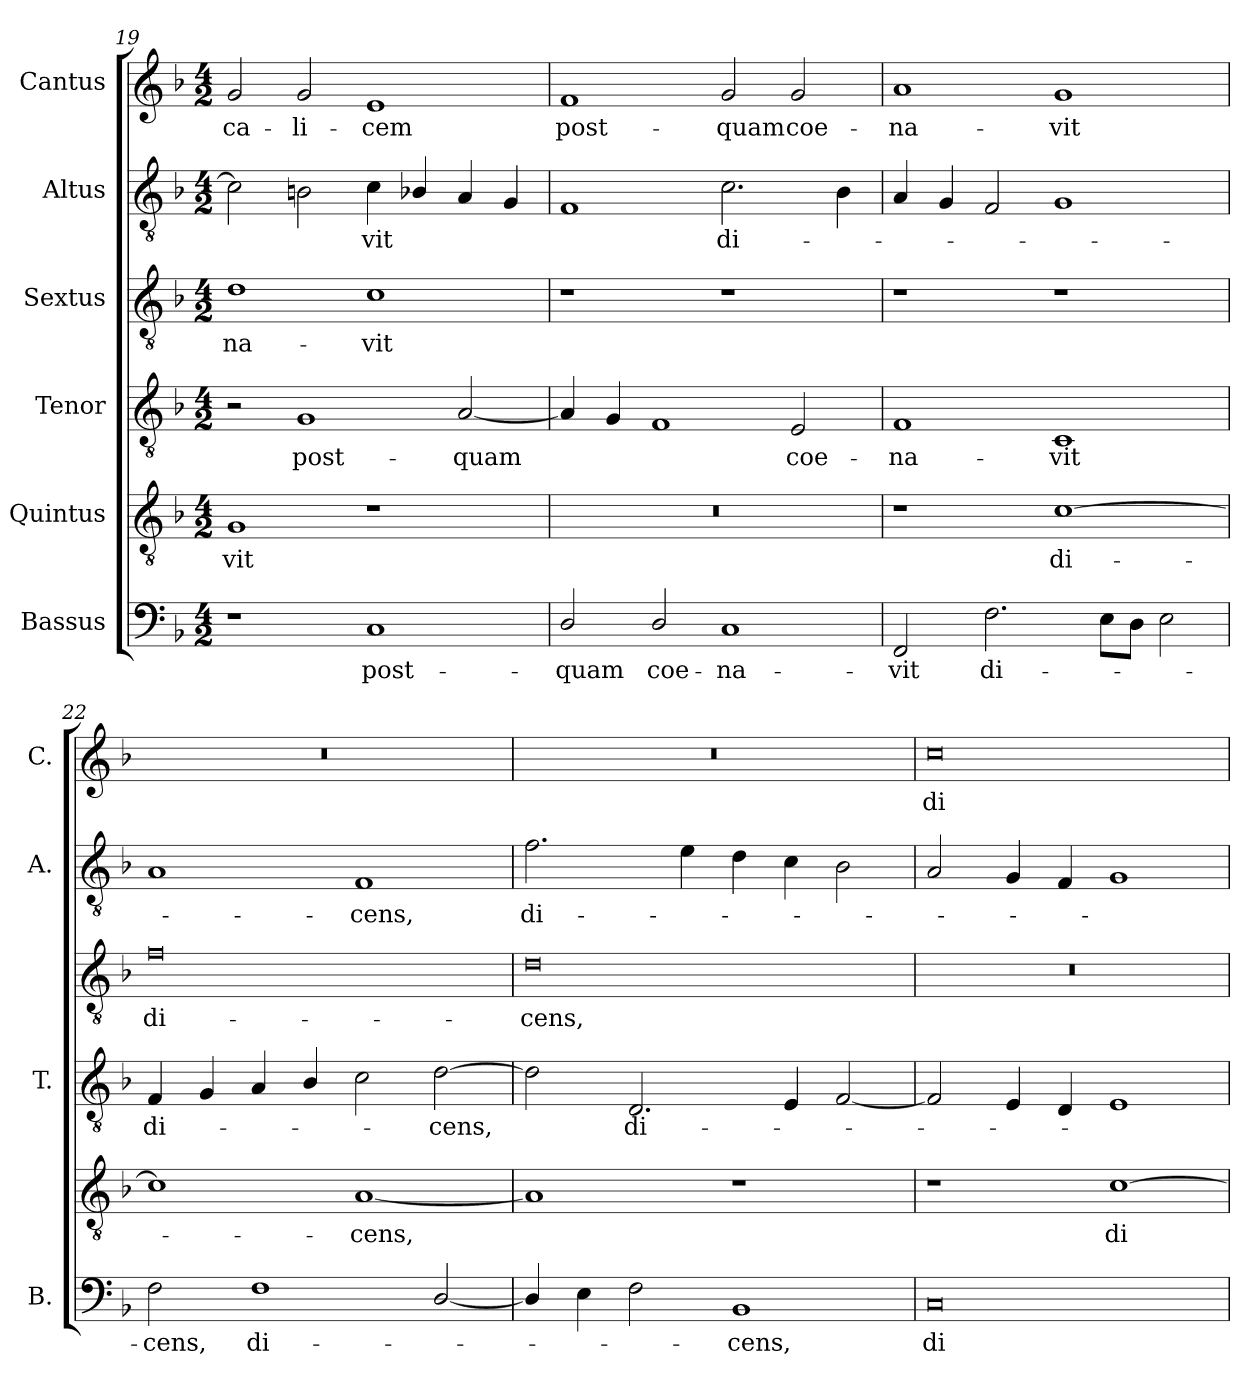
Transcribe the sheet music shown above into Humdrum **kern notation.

**kern	**text	**kern	**text	**kern	**text	**kern	**text	**kern	**text	**kern	**text
*part6	*part6	*part5	*part5	*part4	*part4	*part3	*part3	*part2	*part2	*part1	*part1
*staff6	*staff6	*staff5	*staff5	*staff4	*staff4	*staff3	*staff3	*staff2	*staff2	*staff1	*staff1
*I"Bassus	*	*I"Quintus	*	*I"Tenor	*	*I"Sextus	*	*I"Altus	*	*I"Cantus	*
*I'B.	*	*	*	*I'T.	*	*	*	*I'A.	*	*I'C.	*
*clefF4	*	*clefGv2	*	*clefGv2	*	*clefGv2	*	*clefGv2	*	*clefG2	*
*	*	*ITrd7c12	*	*ITrd7c12	*	*ITrd7c12	*	*ITrd7c12	*	*	*
*k[b-]	*	*k[b-]	*	*k[b-]	*	*k[b-]	*	*k[b-]	*	*k[b-]	*
*F:	*	*F:	*	*F:	*	*F:	*	*F:	*	*F:	*
*M4/2	*	*M4/2	*	*M4/2	*	*M4/2	*	*M4/2	*	*M4/2	*
=19	=19	=19	=19	=19	=19	=19	=19	=19	=19	=19	=19
!	!	!	!LO:LY:b	!	!	!	!LO:LY:b	!	!	!	!LO:LY:b
1r	.	1GG	-vit	2r	.	1D	-na-	2C\]	.	2g/	ca-
!	!	!	!	!	!LO:LY:b	!	!	!	!	!	!LO:LY:b
.	.	.	.	1GG	post-	.	.	2BBn\	.	2g/	-li-
!	!LO:LY:b	!	!	!	!	!	!LO:LY:b	!	!LO:LY:b	!	!LO:LY:b
1C	post-	1r	.	.	.	1C	-vit	4C\	-vit	1e	-cem
.	.	.	.	.	.	.	.	4BB-X/	.	.	.
!	!	!	!	!	!LO:LY:b	!	!	!	!	!	!
.	.	.	.	[<2AA/	-quam	.	.	4AA/	.	.	.
.	.	.	.	.	.	.	.	4GG/	.	.	.
=20	=20	=20	=20	=20	=20	=20	=20	=20	=20	=20	=20
!	!LO:LY:b	!LO:N:vis=1	!	!	!	!	!	!	!	!	!LO:LY:b
2D/	-quam	0r	.	4AA/]	.	1r	.	1FF	.	1f	post-
.	.	.	.	4GG/	.	.	.	.	.	.	.
!	!LO:LY:b	!	!	!	!	!	!	!	!	!	!
2D/	coe-	.	.	1FF	.	.	.	.	.	.	.
!	!LO:LY:b	!	!	!	!	!	!	!	!LO:LY:b	!	!LO:LY:b
1C	-na-	.	.	.	.	1r	.	2.C\	di-	2g/	-quam
!	!	!	!	!	!LO:LY:b	!	!	!	!	!	!LO:LY:b
.	.	.	.	2EE/	coe-	.	.	.	.	2g/	coe-
.	.	.	.	.	.	.	.	4BB-\	.	.	.
=21	=21	=21	=21	=21	=21	=21	=21	=21	=21	=21	=21
!	!LO:LY:b	!	!	!	!LO:LY:b	!	!	!	!	!	!LO:LY:b
2FF/	-vit	1r	.	1FF	-na-	1r	.	4AA/	.	1a	-na-
.	.	.	.	.	.	.	.	4GG/	.	.	.
!	!LO:LY:b	!	!	!	!	!	!	!	!	!	!
2.F\	di-	.	.	.	.	.	.	2FF/	.	.	.
!	!	!	!LO:LY:b	!	!LO:LY:b	!	!	!	!	!	!LO:LY:b
.	.	[>1C	di-	1CC	-vit	1r	.	1GG	.	1g	-vit
8E\L	.	.	.	.	.	.	.	.	.	.	.
8D\J	.	.	.	.	.	.	.	.	.	.	.
2E\	.	.	.	.	.	.	.	.	.	.	.
!!LO:PB:g=z
=22	=22	=22	=22	=22	=22	=22	=22	=22	=22	=22	=22
!	!LO:LY:b	!	!	!	!LO:LY:b	!	!LO:LY:b	!	!	!LO:N:vis=1	!
2F\	-cens,	1C]	.	4FF/	di-	0F	di-	1AA	.	0r	.
.	.	.	.	4GG/	.	.	.	.	.	.	.
!	!LO:LY:b	!	!	!	!	!	!	!	!	!	!
1F	di-	.	.	4AA/	.	.	.	.	.	.	.
.	.	.	.	4BB-/	.	.	.	.	.	.	.
!	!	!	!LO:LY:b	!	!	!	!	!	!LO:LY:b	!	!
.	.	[<1AA	-cens,	2C\	.	.	.	1FF	-cens,	.	.
!	!	!	!	!	!LO:LY:b	!	!	!	!	!	!
[<2D/	.	.	.	[>2D\	-cens,	.	.	.	.	.	.
=23	=23	=23	=23	=23	=23	=23	=23	=23	=23	=23	=23
!	!	!	!	!	!	!	!LO:LY:b	!	!LO:LY:b	!LO:N:vis=1	!
4D/]	.	1AA]	.	2D\]	.	0D	-cens,	2.F\	di-	0r	.
4E\	.	.	.	.	.	.	.	.	.	.	.
!	!	!	!	!	!LO:LY:b	!	!	!	!	!	!
2F\	.	.	.	2.DD/	di-	.	.	.	.	.	.
.	.	.	.	.	.	.	.	4E\	.	.	.
!	!LO:LY:b	!	!	!	!	!	!	!	!	!	!
1BB-	-cens,	1r	.	.	.	.	.	4D\	.	.	.
.	.	.	.	4EE/	.	.	.	4C\	.	.	.
.	.	.	.	[<2FF/	.	.	.	2BB-\	.	.	.
=24	=24	=24	=24	=24	=24	=24	=24	=24	=24	=24	=24
!	!LO:LY:b	!	!	!	!	!LO:N:vis=1	!	!	!	!	!LO:LY:b
0C	di-	1r	.	2FF/]	.	0r	.	2AA/	.	0cc	di-
.	.	.	.	4EE/	.	.	.	4GG/	.	.	.
.	.	.	.	4DD/	.	.	.	4FF/	.	.	.
!	!	!	!LO:LY:b	!	!	!	!	!	!	!	!
.	.	[>1C	di-	1EE	.	.	.	1GG	.	.	.
=	=	=	=	=	=	=	=	=	=	=	=
*-	*-	*-	*-	*-	*-	*-	*-	*-	*-	*-	*-
